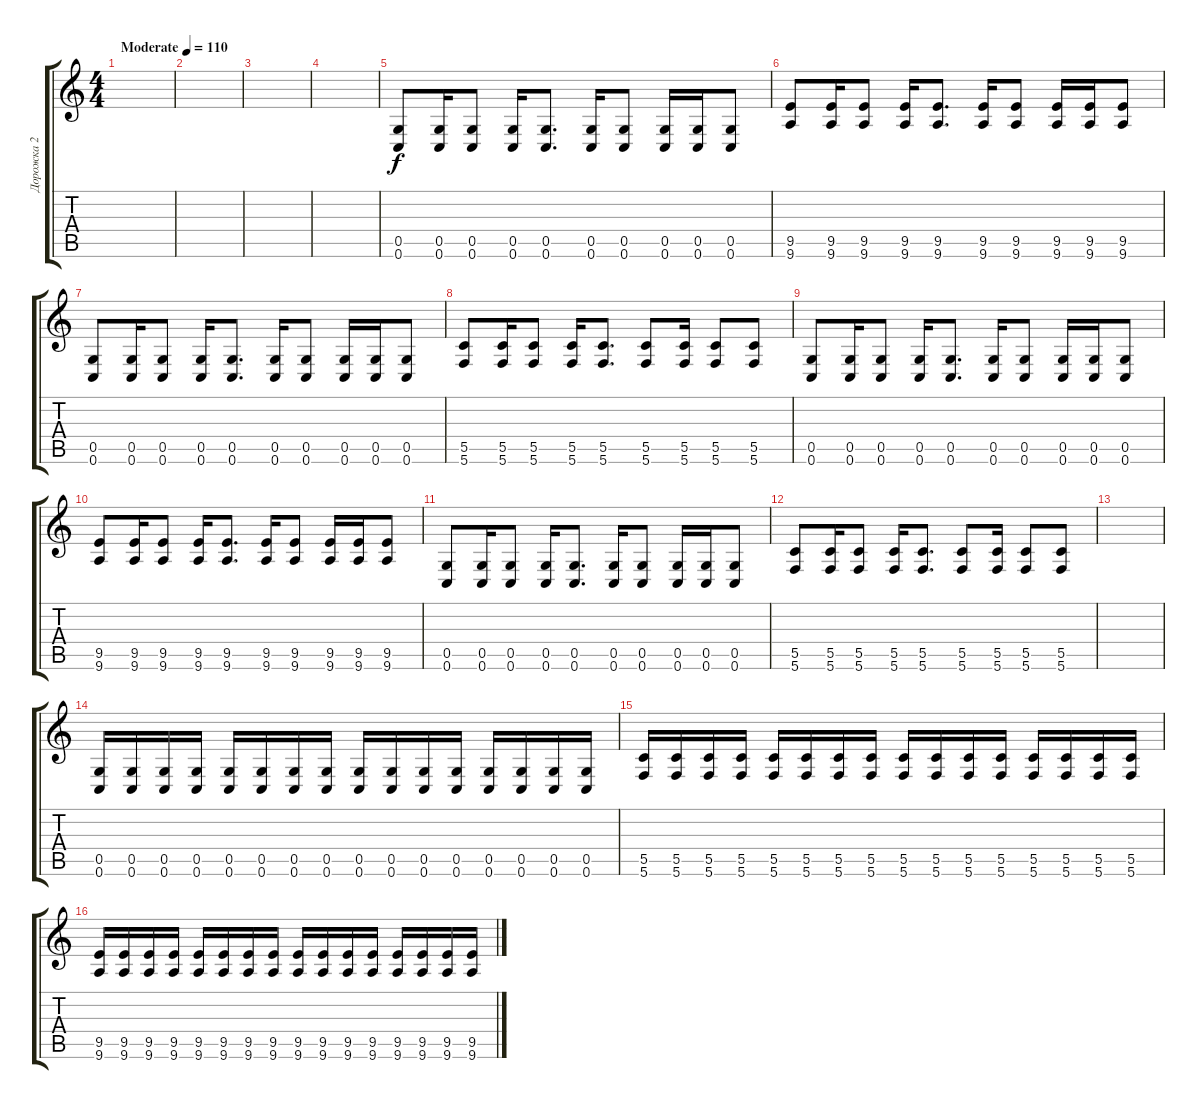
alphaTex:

\track ("Дорожка 2" "Дорожка 2") {instrument distortionguitar}
\staff {score tabs}
\tuning (D4 A3 F3 C3 G2 C2) {hide}
\ts (4 4)
\tempo (110 "Moderate")
\clef g2
\ks c
|
|
|
|
(0.5 0.6).8 (0.5 0.6).16 (0.5 0.6).8 (0.5 0.6).16 (0.5 0.6).8{d} (0.5 0.6).16 (0.5 0.6).8 (0.5 0.6).16 (0.5 0.6).16 (0.5 0.6).8 |
(9.5 9.6).8 (9.5 9.6).16 (9.5 9.6).8 (9.5 9.6).16 (9.5 9.6).8{d} (9.5 9.6).16 (9.5 9.6).8 (9.5 9.6).16 (9.5 9.6).16 (9.5 9.6).8 |
(0.5 0.6).8 (0.5 0.6).16 (0.5 0.6).8 (0.5 0.6).16 (0.5 0.6).8{d} (0.5 0.6).16 (0.5 0.6).8 (0.5 0.6).16 (0.5 0.6).16 (0.5 0.6).8 |
(5.5 5.6).8 (5.5 5.6).16 (5.5 5.6).8 (5.5 5.6).16 (5.5 5.6).8{d} (5.5 5.6).8 (5.5 5.6).16 (5.5 5.6).8 (5.5 5.6).8 |
(0.5 0.6).8 (0.5 0.6).16 (0.5 0.6).8 (0.5 0.6).16 (0.5 0.6).8{d} (0.5 0.6).16 (0.5 0.6).8 (0.5 0.6).16 (0.5 0.6).16 (0.5 0.6).8 |
(9.5 9.6).8 (9.5 9.6).16 (9.5 9.6).8 (9.5 9.6).16 (9.5 9.6).8{d} (9.5 9.6).16 (9.5 9.6).8 (9.5 9.6).16 (9.5 9.6).16 (9.5 9.6).8 |
(0.5 0.6).8 (0.5 0.6).16 (0.5 0.6).8 (0.5 0.6).16 (0.5 0.6).8{d} (0.5 0.6).16 (0.5 0.6).8 (0.5 0.6).16 (0.5 0.6).16 (0.5 0.6).8 |
(5.5 5.6).8 (5.5 5.6).16 (5.5 5.6).8 (5.5 5.6).16 (5.5 5.6).8{d} (5.5 5.6).8 (5.5 5.6).16 (5.5 5.6).8 (5.5 5.6).8 |
|
(0.5 0.6).16 (0.5 0.6).16 (0.5 0.6).16 (0.5 0.6).16 (0.5 0.6).16 (0.5 0.6).16 (0.5 0.6).16 (0.5 0.6).16 (0.5 0.6).16 (0.5 0.6).16 (0.5 0.6).16 (0.5 0.6).16 (0.5 0.6).16 (0.5 0.6).16 (0.5 0.6).16 (0.5 0.6).16 |
(5.5 5.6).16 (5.5 5.6).16 (5.5 5.6).16 (5.5 5.6).16 (5.5 5.6).16 (5.5 5.6).16 (5.5 5.6).16 (5.5 5.6).16 (5.5 5.6).16 (5.5 5.6).16 (5.5 5.6).16 (5.5 5.6).16 (5.5 5.6).16 (5.5 5.6).16 (5.5 5.6).16 (5.5 5.6).16 |
(9.5 9.6).16 (9.5 9.6).16 (9.5 9.6).16 (9.5 9.6).16 (9.5 9.6).16 (9.5 9.6).16 (9.5 9.6).16 (9.5 9.6).16 (9.5 9.6).16 (9.5 9.6).16 (9.5 9.6).16 (9.5 9.6).16 (9.5 9.6).16 (9.5 9.6).16 (9.5 9.6).16 (9.5 9.6).16
